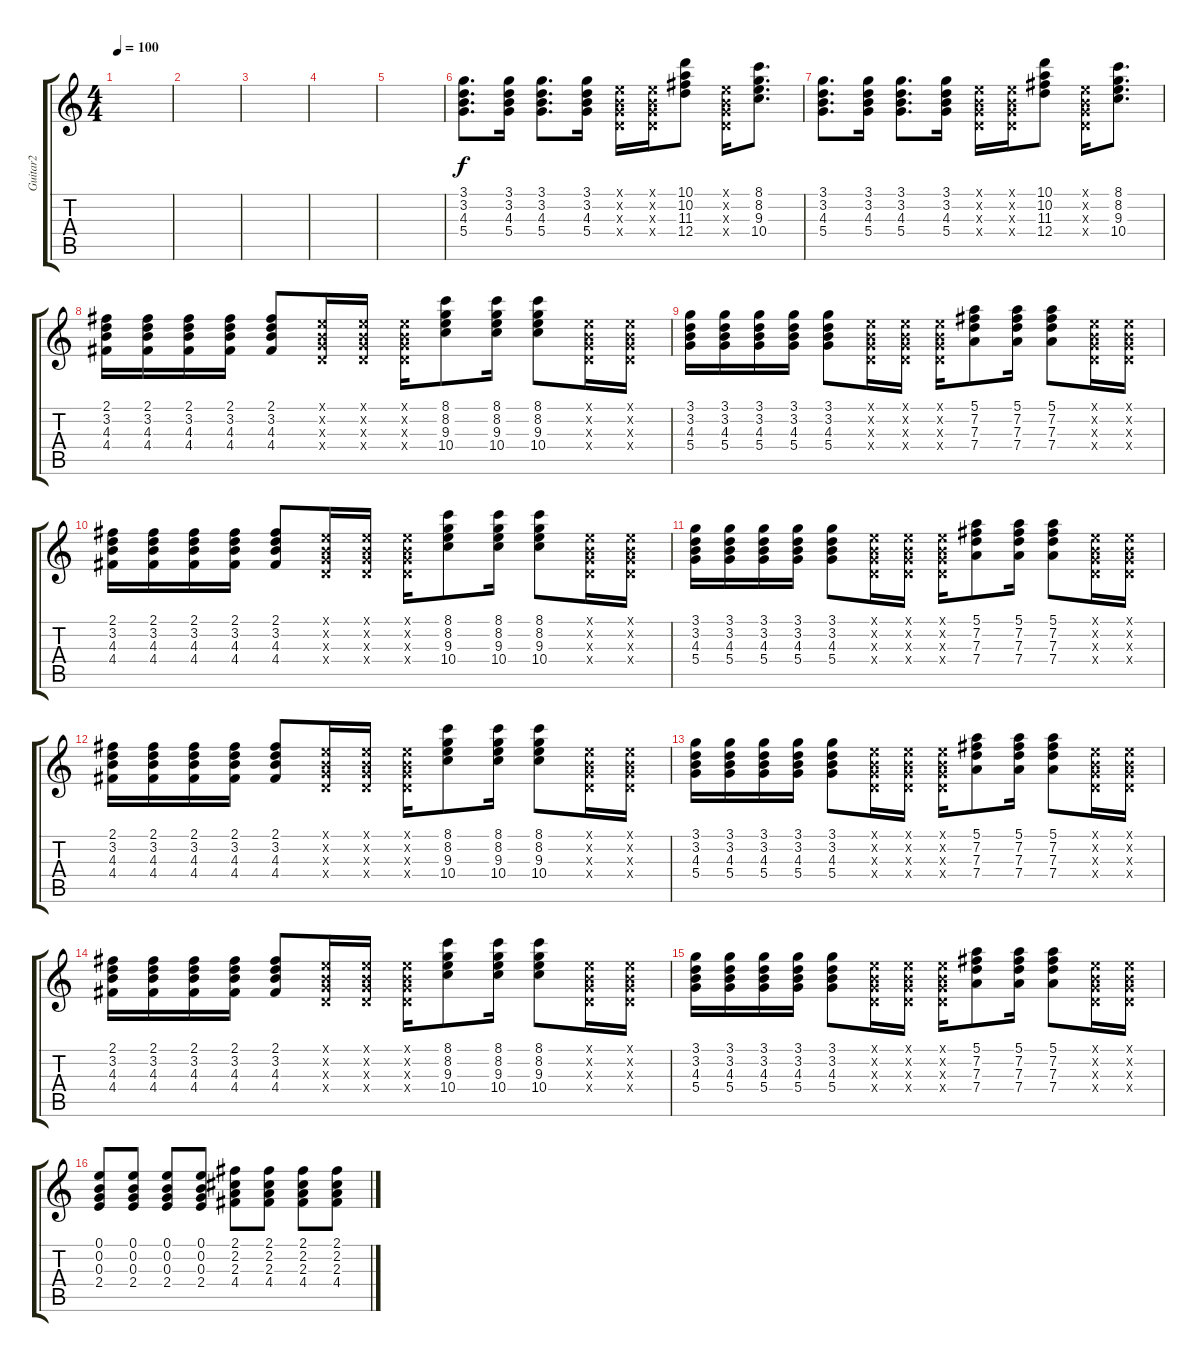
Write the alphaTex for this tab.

\track ("Guitar2" "Guitar2") {instrument overdrivenguitar}
\staff {score tabs}
\tuning (E4 B3 G3 D3 A2 E2) {hide}
\ts (4 4)
\tempo 100
\clef g2
\ks c
|
|
|
|
|
(3.1 3.2 4.3 5.4).8{d} (3.1 3.2 4.3 5.4).16 (3.1 3.2 4.3 5.4).8{d} (3.1 3.2 4.3 5.4).16 (0.1{x} 0.2{x} 0.3{x} 0.4{x}).16 (0.1{x} 0.2{x} 0.3{x} 0.4{x}).16 (10.1 10.2 11.3 12.4).8 (0.1{x} 0.2{x} 0.3{x} 0.4{x}).16 (8.1 8.2 9.3 10.4).8{d} |
(3.1 3.2 4.3 5.4).8{d} (3.1 3.2 4.3 5.4).16 (3.1 3.2 4.3 5.4).8{d} (3.1 3.2 4.3 5.4).16 (0.1{x} 0.2{x} 0.3{x} 0.4{x}).16 (0.1{x} 0.2{x} 0.3{x} 0.4{x}).16 (10.1 10.2 11.3 12.4).8 (0.1{x} 0.2{x} 0.3{x} 0.4{x}).16 (8.1 8.2 9.3 10.4).8{d} |
(2.1 3.2 4.3 4.4).16 (2.1 3.2 4.3 4.4).16 (2.1 3.2 4.3 4.4).16 (2.1 3.2 4.3 4.4).16 (2.1 3.2 4.3 4.4).8 (0.1{x} 0.2{x} 0.3{x} 0.4{x}).16 (0.1{x} 0.2{x} 0.3{x} 0.4{x}).16 (0.1{x} 0.2{x} 0.3{x} 0.4{x}).16 (8.1 8.2 9.3 10.4).8 (8.1 8.2 9.3 10.4).16 (8.1 8.2 9.3 10.4).8 (0.1{x} 0.2{x} 0.3{x} 0.4{x}).16 (0.1{x} 0.2{x} 0.3{x} 0.4{x}).16 |
(3.1 3.2 4.3 5.4).16 (3.1 3.2 4.3 5.4).16 (3.1 3.2 4.3 5.4).16 (3.1 3.2 4.3 5.4).16 (3.1 3.2 4.3 5.4).8 (0.1{x} 0.2{x} 0.3{x} 0.4{x}).16 (0.1{x} 0.2{x} 0.3{x} 0.4{x}).16 (0.1{x} 0.2{x} 0.3{x} 0.4{x}).16 (5.1 7.2 7.3 7.4).8 (5.1 7.2 7.3 7.4).16 (5.1 7.2 7.3 7.4).8 (0.1{x} 0.2{x} 0.3{x} 0.4{x}).16 (0.1{x} 0.2{x} 0.3{x} 0.4{x}).16 |
(2.1 3.2 4.3 4.4).16 (2.1 3.2 4.3 4.4).16 (2.1 3.2 4.3 4.4).16 (2.1 3.2 4.3 4.4).16 (2.1 3.2 4.3 4.4).8 (0.1{x} 0.2{x} 0.3{x} 0.4{x}).16 (0.1{x} 0.2{x} 0.3{x} 0.4{x}).16 (0.1{x} 0.2{x} 0.3{x} 0.4{x}).16 (8.1 8.2 9.3 10.4).8 (8.1 8.2 9.3 10.4).16 (8.1 8.2 9.3 10.4).8 (0.1{x} 0.2{x} 0.3{x} 0.4{x}).16 (0.1{x} 0.2{x} 0.3{x} 0.4{x}).16 |
(3.1 3.2 4.3 5.4).16 (3.1 3.2 4.3 5.4).16 (3.1 3.2 4.3 5.4).16 (3.1 3.2 4.3 5.4).16 (3.1 3.2 4.3 5.4).8 (0.1{x} 0.2{x} 0.3{x} 0.4{x}).16 (0.1{x} 0.2{x} 0.3{x} 0.4{x}).16 (0.1{x} 0.2{x} 0.3{x} 0.4{x}).16 (5.1 7.2 7.3 7.4).8 (5.1 7.2 7.3 7.4).16 (5.1 7.2 7.3 7.4).8 (0.1{x} 0.2{x} 0.3{x} 0.4{x}).16 (0.1{x} 0.2{x} 0.3{x} 0.4{x}).16 |
(2.1 3.2 4.3 4.4).16 (2.1 3.2 4.3 4.4).16 (2.1 3.2 4.3 4.4).16 (2.1 3.2 4.3 4.4).16 (2.1 3.2 4.3 4.4).8 (0.1{x} 0.2{x} 0.3{x} 0.4{x}).16 (0.1{x} 0.2{x} 0.3{x} 0.4{x}).16 (0.1{x} 0.2{x} 0.3{x} 0.4{x}).16 (8.1 8.2 9.3 10.4).8 (8.1 8.2 9.3 10.4).16 (8.1 8.2 9.3 10.4).8 (0.1{x} 0.2{x} 0.3{x} 0.4{x}).16 (0.1{x} 0.2{x} 0.3{x} 0.4{x}).16 |
(3.1 3.2 4.3 5.4).16 (3.1 3.2 4.3 5.4).16 (3.1 3.2 4.3 5.4).16 (3.1 3.2 4.3 5.4).16 (3.1 3.2 4.3 5.4).8 (0.1{x} 0.2{x} 0.3{x} 0.4{x}).16 (0.1{x} 0.2{x} 0.3{x} 0.4{x}).16 (0.1{x} 0.2{x} 0.3{x} 0.4{x}).16 (5.1 7.2 7.3 7.4).8 (5.1 7.2 7.3 7.4).16 (5.1 7.2 7.3 7.4).8 (0.1{x} 0.2{x} 0.3{x} 0.4{x}).16 (0.1{x} 0.2{x} 0.3{x} 0.4{x}).16 |
(2.1 3.2 4.3 4.4).16 (2.1 3.2 4.3 4.4).16 (2.1 3.2 4.3 4.4).16 (2.1 3.2 4.3 4.4).16 (2.1 3.2 4.3 4.4).8 (0.1{x} 0.2{x} 0.3{x} 0.4{x}).16 (0.1{x} 0.2{x} 0.3{x} 0.4{x}).16 (0.1{x} 0.2{x} 0.3{x} 0.4{x}).16 (8.1 8.2 9.3 10.4).8 (8.1 8.2 9.3 10.4).16 (8.1 8.2 9.3 10.4).8 (0.1{x} 0.2{x} 0.3{x} 0.4{x}).16 (0.1{x} 0.2{x} 0.3{x} 0.4{x}).16 |
(3.1 3.2 4.3 5.4).16 (3.1 3.2 4.3 5.4).16 (3.1 3.2 4.3 5.4).16 (3.1 3.2 4.3 5.4).16 (3.1 3.2 4.3 5.4).8 (0.1{x} 0.2{x} 0.3{x} 0.4{x}).16 (0.1{x} 0.2{x} 0.3{x} 0.4{x}).16 (0.1{x} 0.2{x} 0.3{x} 0.4{x}).16 (5.1 7.2 7.3 7.4).8 (5.1 7.2 7.3 7.4).16 (5.1 7.2 7.3 7.4).8 (0.1{x} 0.2{x} 0.3{x} 0.4{x}).16 (0.1{x} 0.2{x} 0.3{x} 0.4{x}).16 |
(0.1 0.2 0.3 2.4).8 (0.1 0.2 0.3 2.4).8 (0.1 0.2 0.3 2.4).8 (0.1 0.2 0.3 2.4).8 (2.1 2.2 2.3 4.4).8 (2.1 2.2 2.3 4.4).8 (2.1 2.2 2.3 4.4).8 (2.1 2.2 2.3 4.4).8
